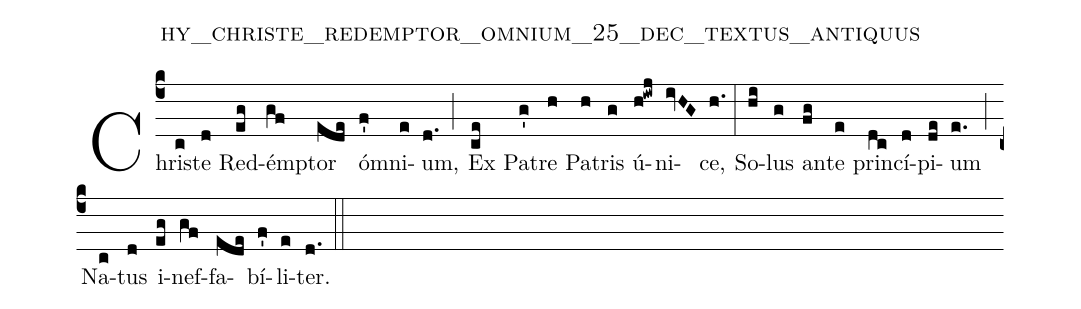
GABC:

name:hy_christe_redemptor_omnium_25_dec_textus_antiquus;
%%
(c4) Chri(c)ste(d) Red(eg)ém(gf)ptor(ede) ó(f')mni(e)um,(d.) (;)
Ex(ce) Pa(g')tre(h) Pa(h)tris(g) ú(h!iwj)ni(ivHG)ce,(h.) (:)
So(hi)lus(g) an(fg)te(e) prin(dc)cí(d)pi(de)um(e.) (;)
Na(c)tus(d) i(eg)nef(gf)fa(ede)bí(f')li(e)ter.(d.) (::)

%2. Tu(c) lu(d)men,(eg) tu(gf) splen(ede)dor(f') Pa(e)tris,(d.) (;)
%Tu(ce) spes(g') pe(h)rén(h)nis(g) ó(h!iwj)mni(ivHG)um:(h.) (:)
%In(hi)tén(g)de(fg) quas(e) fun(dc)dunt(d) pre(de)ces(e.) (;)
%Tu(c)i(d) per(eg) or(gf)bem(ede) fá(f')mu(e)li.(d.) (::)
%
%3. Me(c)mén(d)to(eg) sa(gf)lú(ede)tis(f') Au(e)ctor,(d.) (;)
%Quod(ce) no(g')stri(h) quon(h)dam(g) cór(h!iwj)po(ivHG)ris,(h.) (:)
%Ex(hi) il(g)li(fg)bá(e)ta(dc) Vír(d)gi(de)ne(e.) (;)
%Na(c)scén(d)do,(eg) for(gf)mam(ede) súm(f')pse(e)ris.(d.) (::)
%
%4. Sic(c) præ(d)sens(eg) te(gf)stá(ede)tur(f') di(e)es,(d.) (;)
%Cur(ce)rens(g') per(h) an(h)ni(g) cír(h!iwj)cu(ivHG)lum,(h.) (:)
%Quod(hi) so(g)lus(fg) a(e) se(dc)de(d) Pa(de)tris(e.) (;)
%Mun(c)di(d) sa(eg)lus(gf) ad(ede)vé(f')ne(e)ris.(d.) (::)
%
%5. Hunc(c) cæ(d)lum,(eg) ter(gf)ra,(ede) hunc(f') ma(e)re,(d.) (;)
%Hunc(ce) o(g')mne(h) quod(h) in(g) e(h!iwj)is(ivHG) est,(h.) (:)
%Au(hi)ctó(g)rem(fg) ad(e)vén(dc)tus(d) tu(de)i,(e.) (;)
%Lau(c)dans(d) ex(eg)súl(gf)tat(ede) cán(f')ti(e)co.(d.) (::)
%
%6. Nos(c) quo(d)que,(eg) qui(gf) san(ede)cto(f') tu(e)o(d.) (;)
%Red(ce)dém(g')pti(h) sán(h)gui(g)ne(h!iwj) su(ivHG)mus,(h.) (:)
%Ob(hi) di(g)em(fg) na(e)tá(dc)lis(d) tu(de)i,(e.) (;)
%Hy(c)mnum(d) no(eg)vum(gf) con(ede)cí(f')ni(e)mus.(d.) (::)
%
%%7. Gló(c)ri(d)a(eg) ti(gf)bi(ede) Dó(f')mi(e)ne,(d.) (;)
%%Qui(ce) na(g')tus(h) es(h) de(g) Vír(h!iwj)gi(ivHG)ne,(h.) (:)
%%Cum(hi) Pa(g)<e>tre</e>(g) et(fg) San(e)cto(dc) Spí(d)ri(de)tu,(e.)
%%In(c) sem(d)pi(eg)tér(gf)na(ede) sǽ(f')cu(e)la.(d.) (::)
%%A(ded)men.(cd..) (::)
